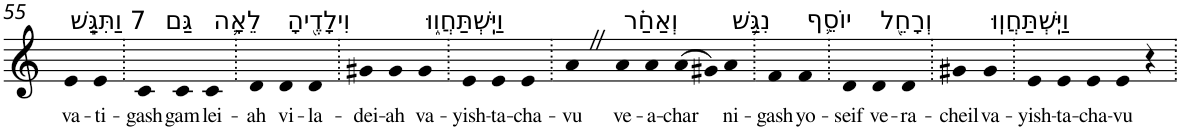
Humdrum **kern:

**kern	**text
*part1	*part1
*staff1	*staff1
*I"Piano	*
*I'Pno	*
!!LO:PB:g=z
*clefG2	*
*k[]	*
=55	=55
!LO:TX:a:t=7 וַתִּגַּ֧שׁ	!
!	!LO:LY:b
4e	va-
!	!LO:LY:b
4e	-ti-
=56.	=56.
!	!LO:LY:b
4c	-gash
!LO:TX:a:t=גַּם	!
!	!LO:LY:b
4c	gam
!LO:TX:a:t=לֵאָ֛ה	!
!	!LO:LY:b
4c	lei-
=57.	=57.
!	!LO:LY:b
4d	-ah
!LO:TX:a:t=וִילָדֶ֖יהָ	!
!	!LO:LY:b
4d	vi-
!	!LO:LY:b
4d	-la-
=58.	=58.
!	!LO:LY:b
4g#X	-dei-
!	!LO:LY:b
4g#	-ah
!LO:TX:a:t=וַיִּֽשְׁתַּחֲו֑וּ	!
!	!LO:LY:b
4g#	va-
=59.	=59.
!	!LO:LY:b
4e	-yish-
!	!LO:LY:b
4e	-ta-
!	!LO:LY:b
4e	-cha-
=60.	=60.
!	!LO:LY:b
4aZ	-vu
!LO:TX:a:t=וְאַחַ֗ר	!
!	!LO:LY:b
4a	ve-
!	!LO:LY:b
4a	-a-
!	!LO:LY:b
(>8a	-char
8g#X)	.
!LO:TX:a:t=נִגַּ֥שׁ	!
!	!LO:LY:b
4a	ni-
=61.	=61.
!	!LO:LY:b
4f	-gash
!LO:TX:a:t=יוֹסֵ֛ף	!
!	!LO:LY:b
4f	yo-
=62.	=62.
!	!LO:LY:b
4d	-seif
!LO:TX:a:t=וְרָחֵ֖ל	!
!	!LO:LY:b
4d	ve-
!	!LO:LY:b
4d	-ra-
=63.	=63.
!	!LO:LY:b
4g#X	-cheil
!LO:TX:a:t=וַיִּֽשְׁתַּחֲוֽוּ	!
!	!LO:LY:b
4g#	va-
=64.	=64.
!	!LO:LY:b
4e	-yish-
!	!LO:LY:b
4e	-ta-
!	!LO:LY:b
4e	-cha-
!	!LO:LY:b
4e	-vu
4r	.
=.	=.
*-	*-
